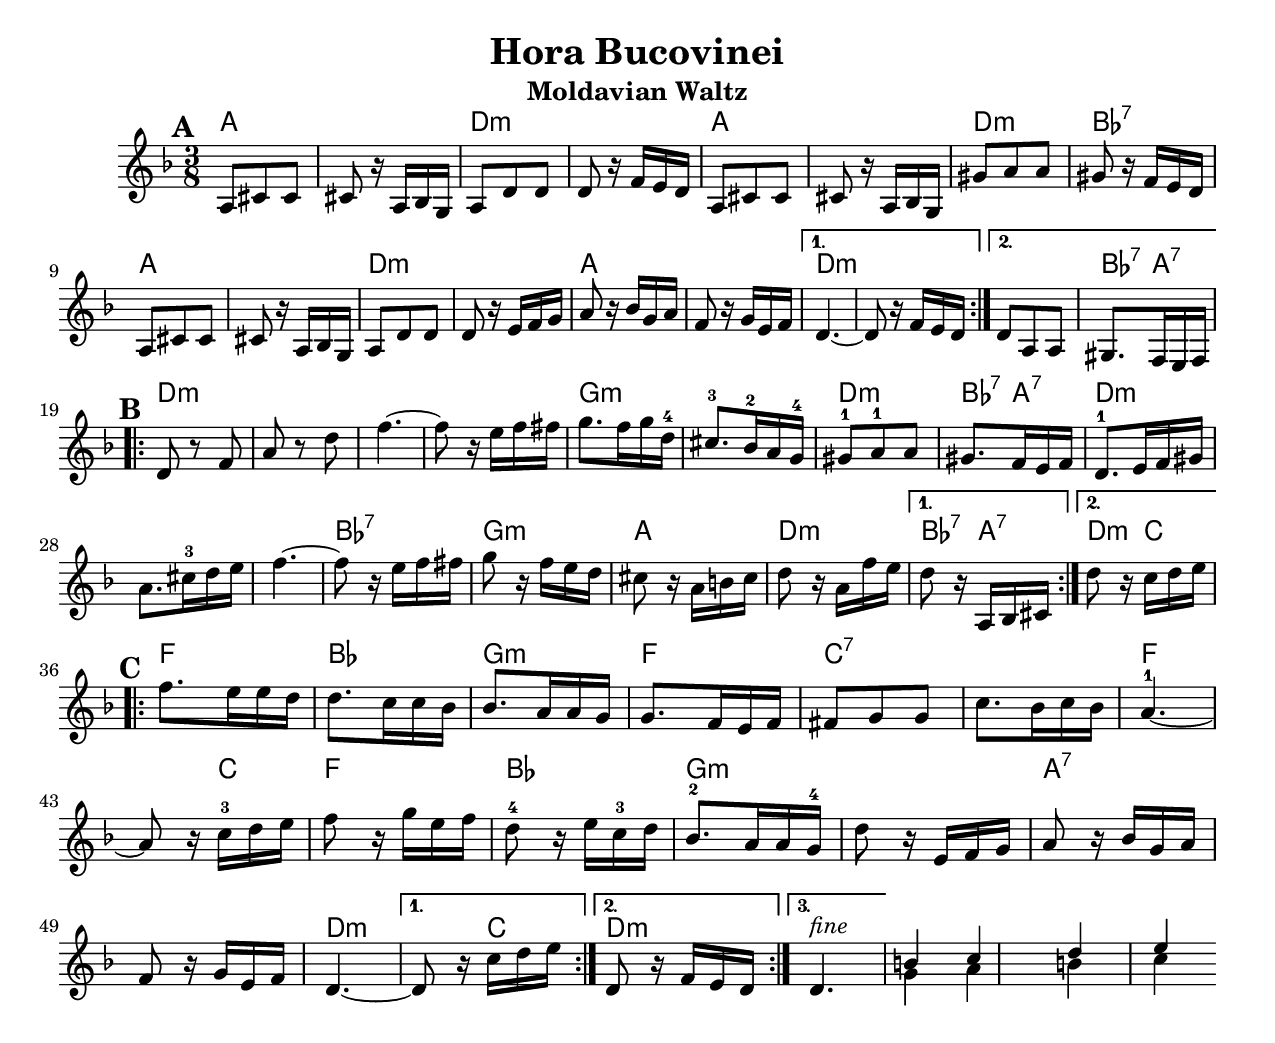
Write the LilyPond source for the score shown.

\version "2.18.0"
\include "english.ly"

\paper{
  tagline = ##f
  print-all-headers = ##t
  #(set-paper-size "letter")
}
date = #(strftime "%d-%m-%Y" (localtime (current-time)))

%\markup{ \italic{ " Updated " \date  }  }
%\markup{ Got something to say? }

%#################################### Melody ########################
melody = \relative c' {
  \clef treble
  \key d \minor
  \time 3/8
  \set Score.markFormatter = #format-mark-box-alphabet

  %\partial 16*3 a16 d f   %lead in notes

  \repeat volta 2{
    \mark \default
    a8  cs cs
    cs8 r16 a16 bf g|
    a8 d d
    d r16 f e d|

    a8 cs cs
    cs8 r16 a16 bf g|
    gs'8 a a
    gs r16 f e d

    a8 cs cs
    cs8 r16 a16 bf g|
    a8 d d
    d r16 e f g|

    a8 r16 bf g a|
    f8 r16 g e f
    %g4.~
  }
  \alternative {
    {
      d4.~
      d8 r16 f e d
    }
    {
      d8 a a
      gs8. f16 e f
    }
  }
  \break
  \repeat volta 2{
    \mark \default
    d'8   r f
    a8 r d
    f4.~
    f8 r16 e f fs

    g8. f16 g d-4|
    cs8.-3 bf16-2 a g-4
    gs8-1 a-1 a|
    gs8. f16 e f

    d8.-1 e16 f gs|
    a8. cs16-3 d e
    f4.~
    f8 r16 e f fs

    g8 r16 f e d|
    cs8 r16 a b cs
    d8 r16 a f' e
  }
  \alternative {
    {d8 r16 a, bf cs }
    {d'8 r16 c d e }
  }
  \break


  \repeat volta 3{
    \mark \default
    f8.  e16 e d
    d8. c16 c bf|
    bf8. a16 a g
    g8. f16 e f

    fs8 g g
    c8. bf16 c bf
    a4.-1~
    a8 r16 c-3 d e

    f8 r16 g e f|
    d8-4 r16 e c-3 d
    bf8.-2 a16 a g-4|
    d'8 r16 e, f g

    a8 r16 bf g a
    f8 r16 g e f|
    d4.~
  }
  \alternative{
    {d8 r16 c' d e}
    {d,8 r16 f e d}
    {d4.^\markup \italic fine}
  }
  << { b'4 c d e } \\ { g,4 a b c } >>

}
harmony = \relative  c'{
  \repeat unfold 24{s4}
  a4
}


%################################# Lyrics #####################
%\addlyrics{  }
%################################# Chords #######################
harmonies = \chordmode {
  %A part
  a8 s8*5
  d8:m s8*5
  a8 s8*5
  d8:m s8*2
  %a8:7 s8*2
  bf8*3:7
  a8 s8*5
  d8:m s8*5
  a8 s8*5
  d8*9:m
  bf16*3:7 a16*3:7
  %B part
  d8:m s8*11
  g8*6:m
  d8*3:m
  bf16*3:7 a16*3:7
  d8*9:m
  bf8*3:7
  g8*3:m
  a8*3
  d8*3:m
  bf16*3:7 a16*3:7
  d16*3:m c16*3
  %C part
  f8 s8*2
  bf8*3
  g8*3:m
  f8 s8*2
  c8:7 s8*5
  f16*9 c16*3
  f8*3
  bf8*3
  g8*6:m
  a8*6:7
  d16*9:m c16*3
  d8*3:m
}

\score {
  <<
    \new ChordNames {
      \set chordChanges = ##t
      \harmonies
    }
    \new Staff
    \melody
    %\new Staff \harmony
  >>
  \header{
    title= "Hora Bucovinei"
    subtitle="Moldavian Waltz"
    composer= ""
    instrument =""
    arranger= ""
  }
  \layout{indent = 1.0\cm}
  \midi{
    \tempo 4 = 120
  }
}
